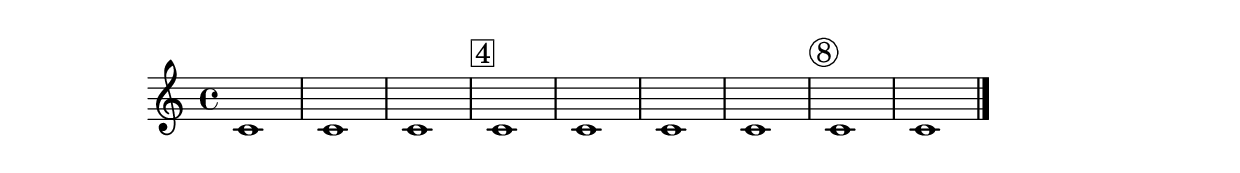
\header {
    texidoc = "

Bar numbers can be printed at regular intervals, inside a box or a circle.

" }

\version "2.10.0"

\relative c'{
   \override Score.BarNumber  #'break-visibility = #end-of-line-invisible
   \set Score.barNumberVisibility = #(every-nth-bar-number-visible 4)
   \override Score.BarNumber #'font-size = #2

   \override Score.BarNumber  #'stencil
   = #(make-stencil-boxer 0.1 0.25 ly:text-interface::print)
   \repeat unfold 5 { c1 } \bar "|"

   \override Score.BarNumber  #'stencil
   = #(make-stencil-circler 0.1 0.25 ly:text-interface::print)
   \repeat unfold 4 { c1 } \bar "|."
}


